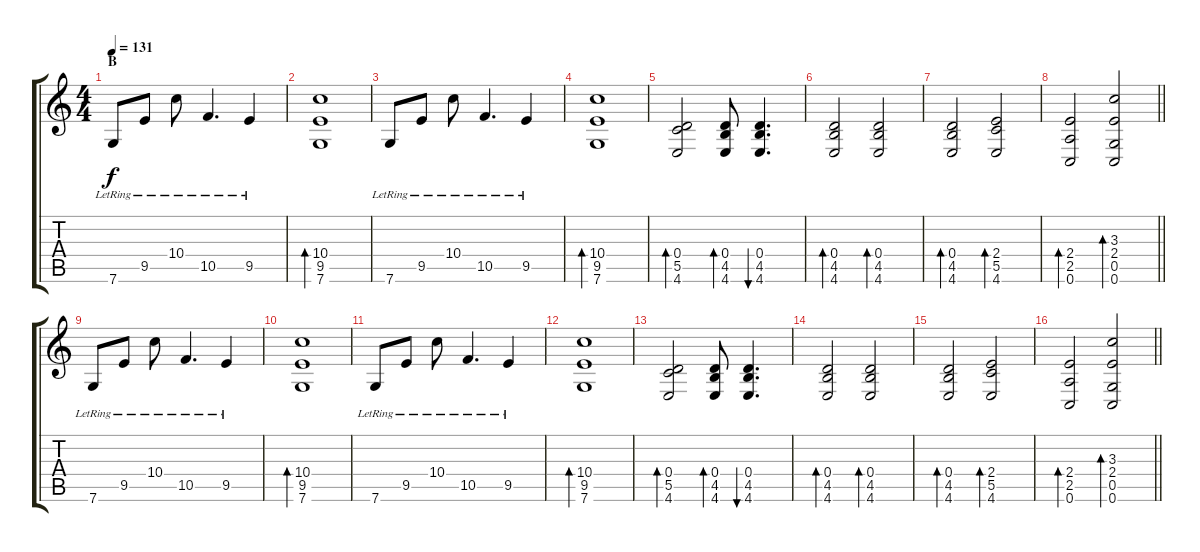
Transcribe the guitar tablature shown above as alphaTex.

\track "" {instrument overdrivenguitar}
\staff {score tabs}
\tuning (G4 E4 A3 D3 G2 C2) {hide}
\ts (4 4)
\section ("" "B")
\tempo 131
\clef g2
\ks c
7.6{lr}.8{dy f instrument acousticguitarsteel} 9.5{lr}.8 10.4{lr}.8 10.5{lr}.4{d} 9.5{lr}.4 |
(10.4 9.5 7.6).1{bd 120} |
7.6{lr}.8 9.5{lr}.8 10.4{lr}.8 10.5{lr}.4{d} 9.5{lr}.4 |
(10.4 9.5 7.6).1{bd 120} |
(0.4 5.5 4.6).2{bd 240} (0.4 4.5 4.6).8{bd 240} (0.4 4.5 4.6).4{d bu 240} |
(0.4 4.5 4.6).2{bd 240} (0.4 4.5 4.6).2{bd 240} |
(0.4 4.5 4.6).2{bd 240} (2.4 5.5 4.6).2{bd 240} |
\barLineRight lightlight
(2.4 2.5 0.6).2{bd 240} (3.3 2.4 0.5 0.6).2{bd 480} |
7.6{lr}.8 9.5{lr}.8 10.4{lr}.8 10.5{lr}.4{d} 9.5{lr}.4 |
(10.4 9.5 7.6).1{bd 120} |
7.6{lr}.8 9.5{lr}.8 10.4{lr}.8 10.5{lr}.4{d} 9.5{lr}.4 |
(10.4 9.5 7.6).1{bd 120} |
(0.4 5.5 4.6).2{bd 240} (0.4 4.5 4.6).8{bd 240} (0.4 4.5 4.6).4{d bu 240} |
(0.4 4.5 4.6).2{bd 240} (0.4 4.5 4.6).2{bd 240} |
(0.4 4.5 4.6).2{bd 240} (2.4 5.5 4.6).2{bd 240} |
\barLineRight lightlight
(2.4 2.5 0.6).2{bd 240} (3.3 2.4 0.5 0.6).2{bd 480}
